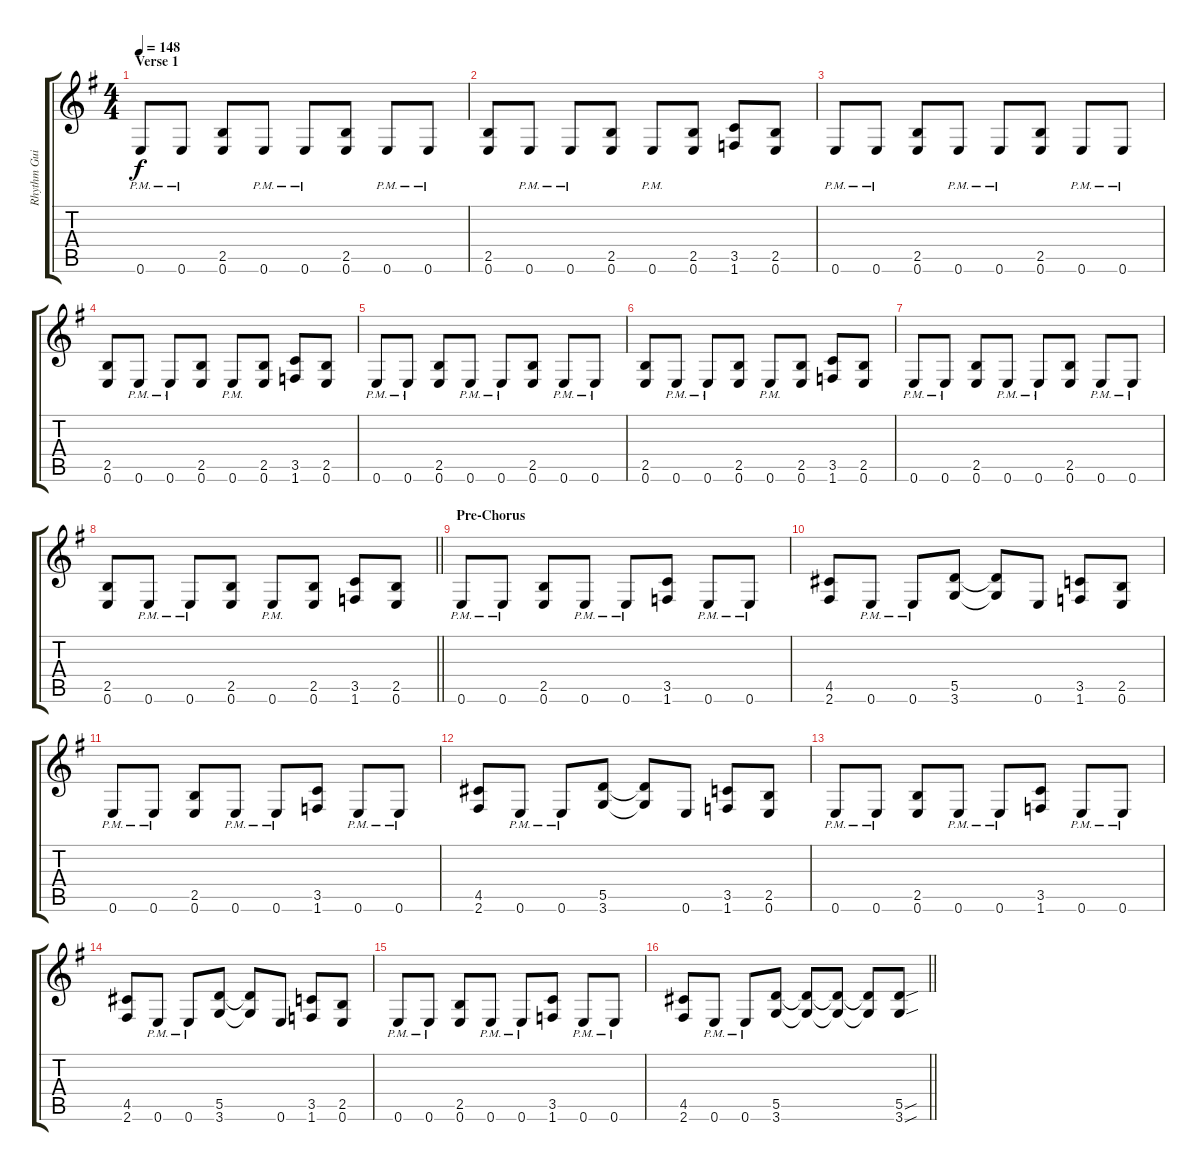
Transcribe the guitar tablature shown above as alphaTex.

\track ("Rhythm Guitar" "Rhythm Gui") {instrument distortionguitar}
\staff {score tabs}
\tuning (E4 B3 G3 D3 A2 E2) {hide}
\ts (4 4)
\section ("" "Verse 1")
\tempo 148
\clef g2
\ks g
0.6{pm}.8{dy f} 0.6{pm}.8 (2.5 0.6).8 0.6{pm}.8 0.6{pm}.8 (2.5 0.6).8 0.6{pm}.8 0.6{pm}.8 |
(2.5 0.6).8 0.6{pm}.8 0.6{pm}.8 (2.5 0.6).8 0.6{pm}.8 (2.5 0.6).8 (3.5 1.6).8 (2.5 0.6).8 |
0.6{pm}.8 0.6{pm}.8 (2.5 0.6).8 0.6{pm}.8 0.6{pm}.8 (2.5 0.6).8 0.6{pm}.8 0.6{pm}.8 |
(2.5 0.6).8 0.6{pm}.8 0.6{pm}.8 (2.5 0.6).8 0.6{pm}.8 (2.5 0.6).8 (3.5 1.6).8 (2.5 0.6).8 |
0.6{pm}.8 0.6{pm}.8 (2.5 0.6).8 0.6{pm}.8 0.6{pm}.8 (2.5 0.6).8 0.6{pm}.8 0.6{pm}.8 |
(2.5 0.6).8 0.6{pm}.8 0.6{pm}.8 (2.5 0.6).8 0.6{pm}.8 (2.5 0.6).8 (3.5 1.6).8 (2.5 0.6).8 |
0.6{pm}.8 0.6{pm}.8 (2.5 0.6).8 0.6{pm}.8 0.6{pm}.8 (2.5 0.6).8 0.6{pm}.8 0.6{pm}.8 |
\barLineRight lightlight
(2.5 0.6).8 0.6{pm}.8 0.6{pm}.8 (2.5 0.6).8 0.6{pm}.8 (2.5 0.6).8 (3.5 1.6).8 (2.5 0.6).8 |
\section ("" "Pre-Chorus")
0.6{pm}.8 0.6{pm}.8 (2.5 0.6).8 0.6{pm}.8 0.6{pm}.8 (3.5 1.6).8 0.6{pm}.8 0.6{pm}.8 |
(4.5 2.6).8 0.6{pm}.8 0.6{pm}.8 (5.5 3.6).8 (5.5{t} 3.6{t}).8 0.6.8 (3.5 1.6).8 (2.5 0.6).8 |
0.6{pm}.8 0.6{pm}.8 (2.5 0.6).8 0.6{pm}.8 0.6{pm}.8 (3.5 1.6).8 0.6{pm}.8 0.6{pm}.8 |
(4.5 2.6).8 0.6{pm}.8 0.6{pm}.8 (5.5 3.6).8 (5.5{t} 3.6{t}).8 0.6.8 (3.5 1.6).8 (2.5 0.6).8 |
0.6{pm}.8 0.6{pm}.8 (2.5 0.6).8 0.6{pm}.8 0.6{pm}.8 (3.5 1.6).8 0.6{pm}.8 0.6{pm}.8 |
(4.5 2.6).8 0.6{pm}.8 0.6{pm}.8 (5.5 3.6).8 (5.5{t} 3.6{t}).8 0.6.8 (3.5 1.6).8 (2.5 0.6).8 |
0.6{pm}.8 0.6{pm}.8 (2.5 0.6).8 0.6{pm}.8 0.6{pm}.8 (3.5 1.6).8 0.6{pm}.8 0.6{pm}.8 |
\barLineRight lightlight
(4.5 2.6).8 0.6{pm}.8 0.6{pm}.8 (5.5 3.6).8 (5.5{t} 3.6{t}).8 (5.5{t} 3.6{t}).8 (5.5{t} 3.6{t}).8 (5.5{sou} 3.6{sou}).8
